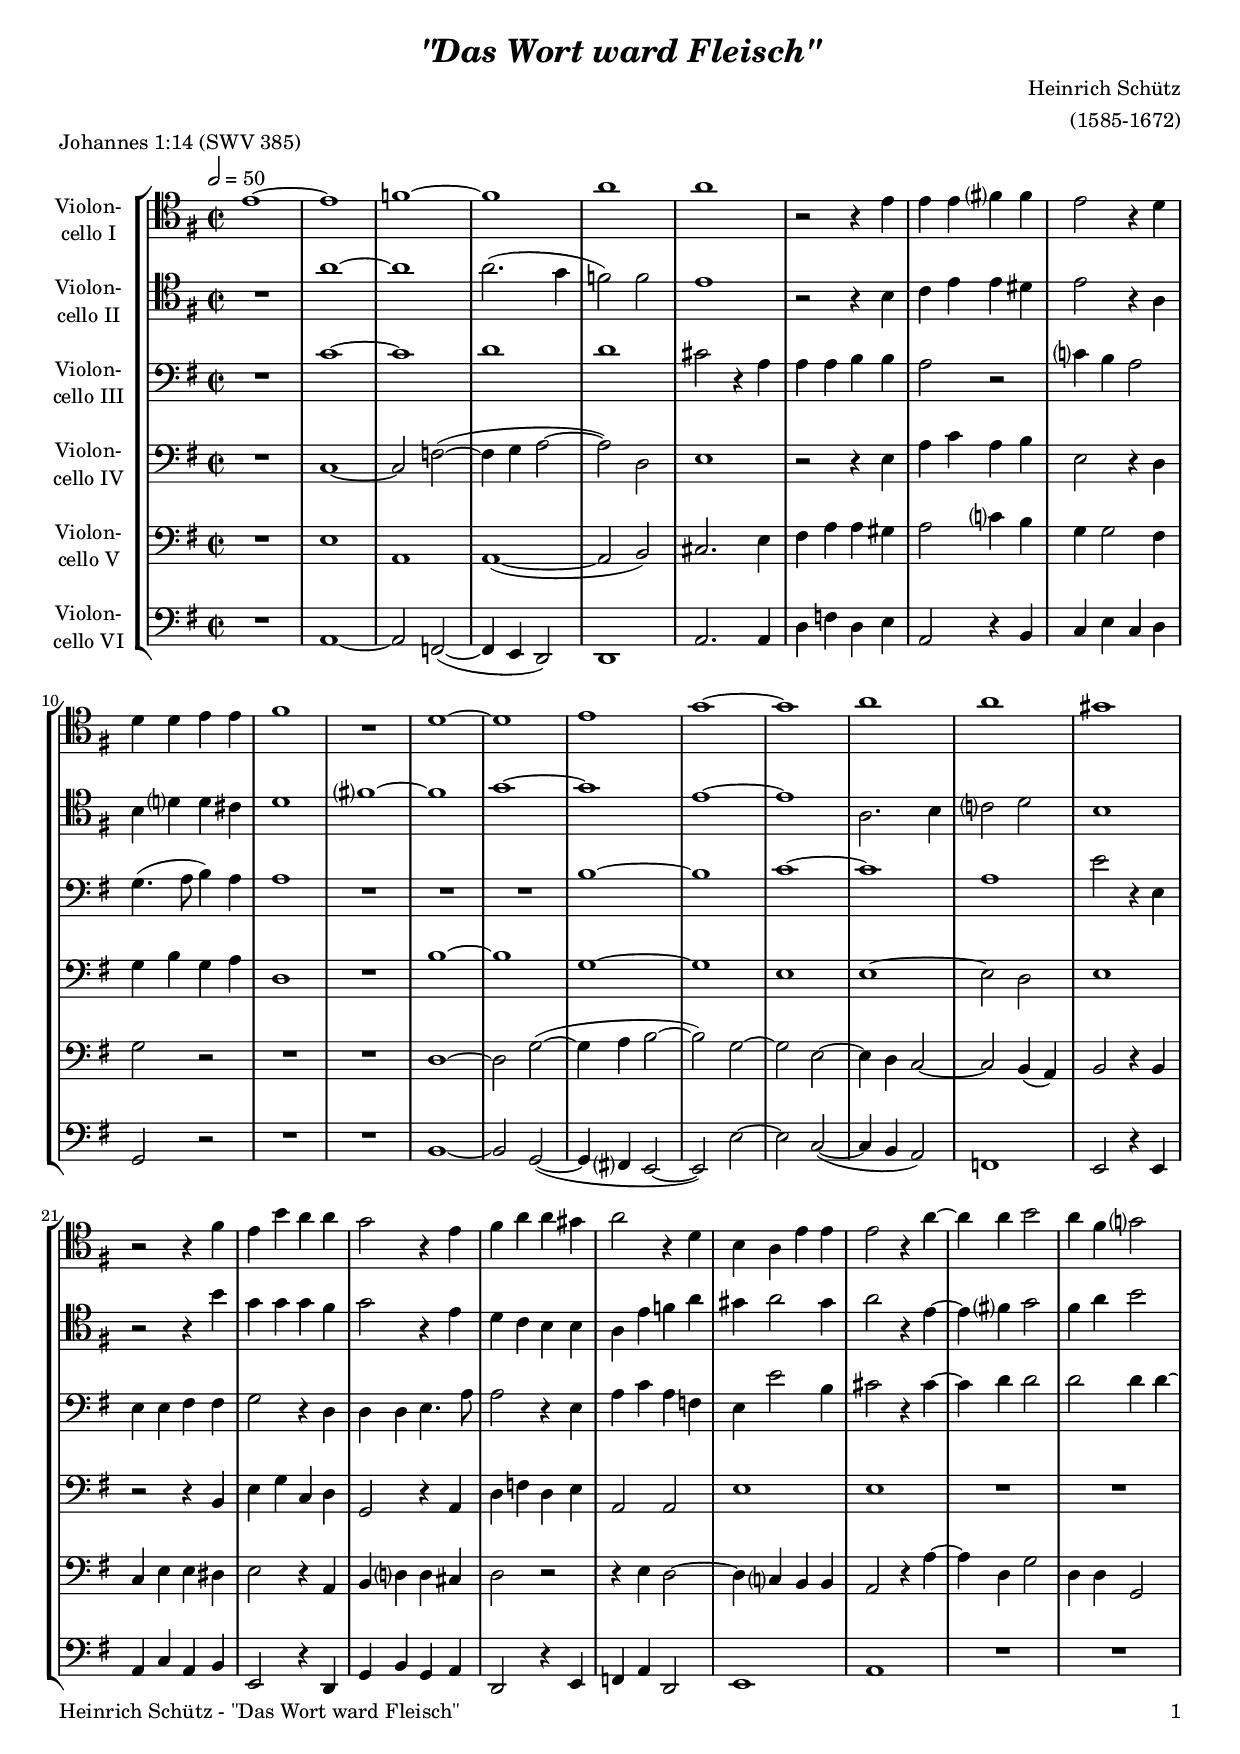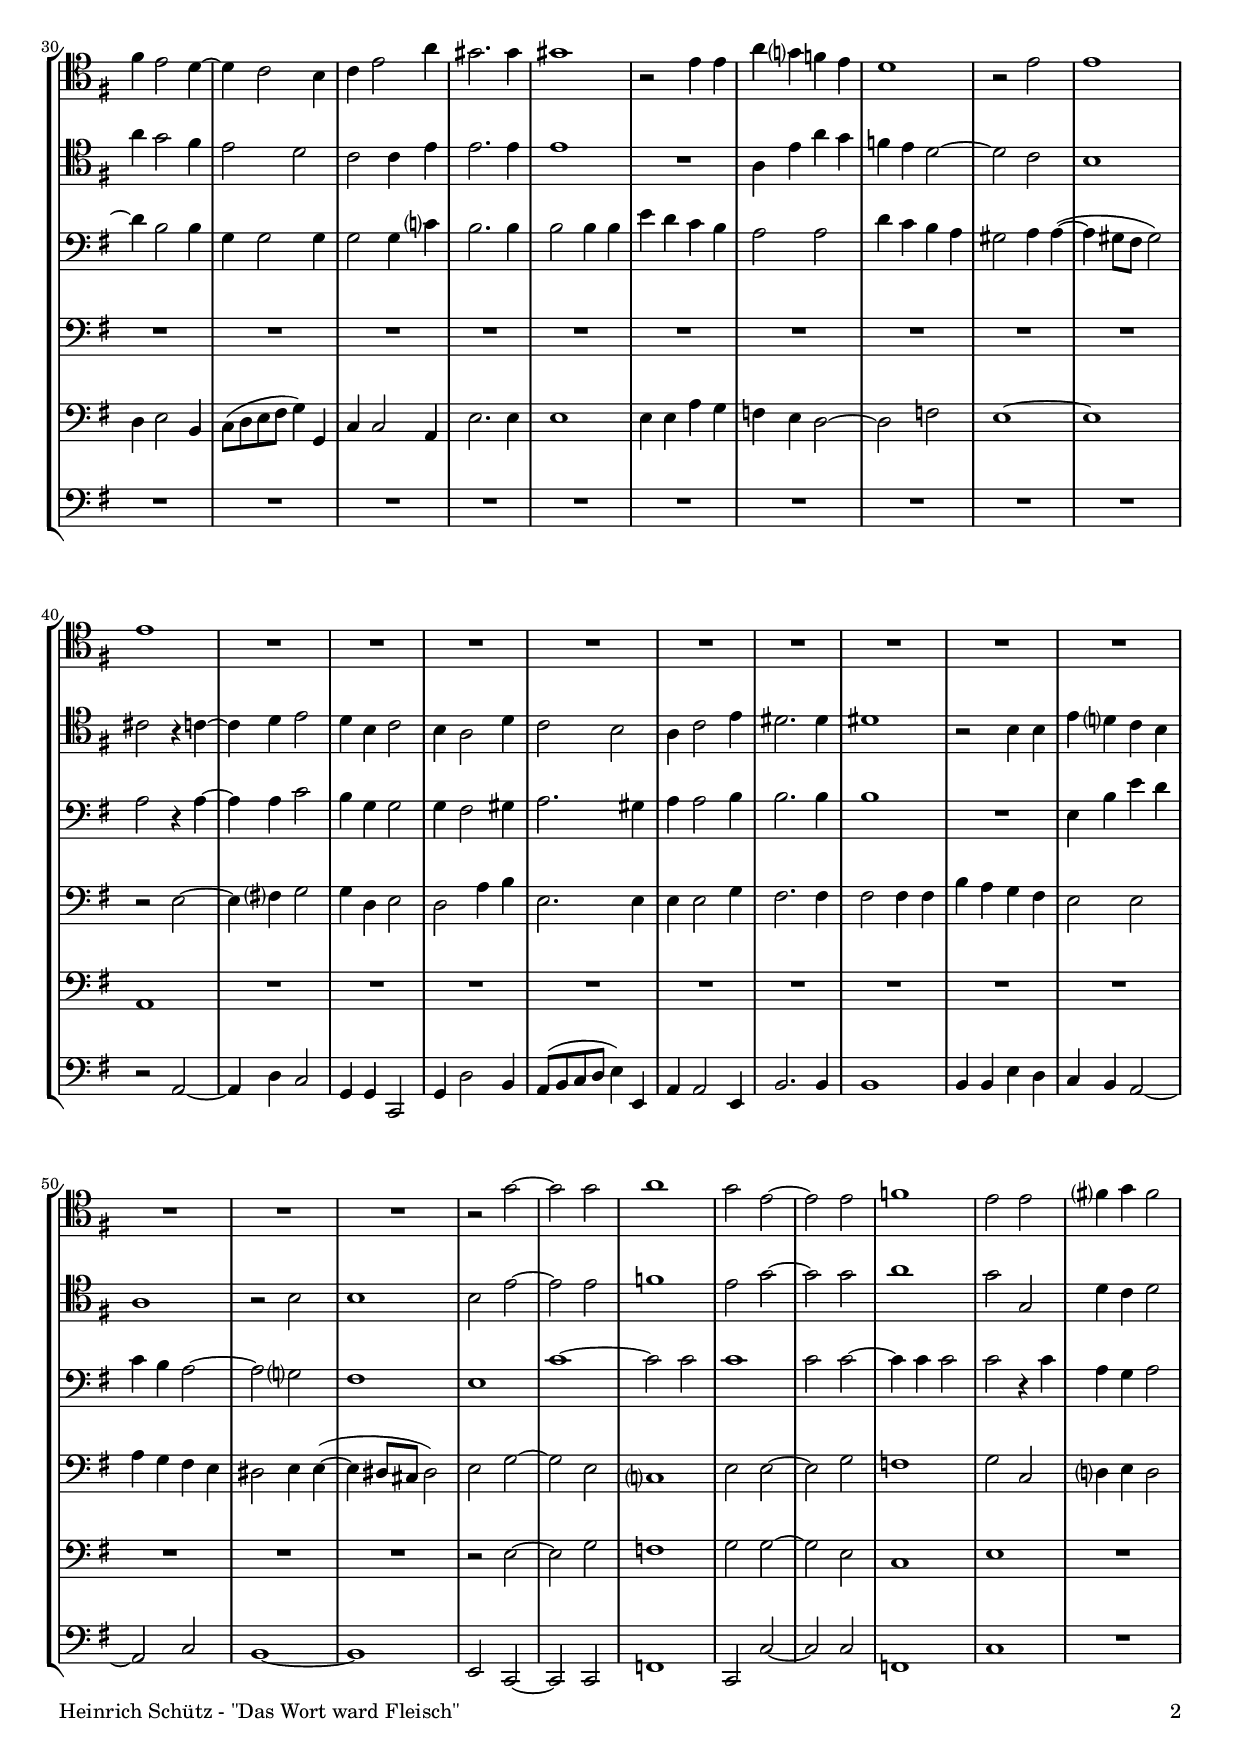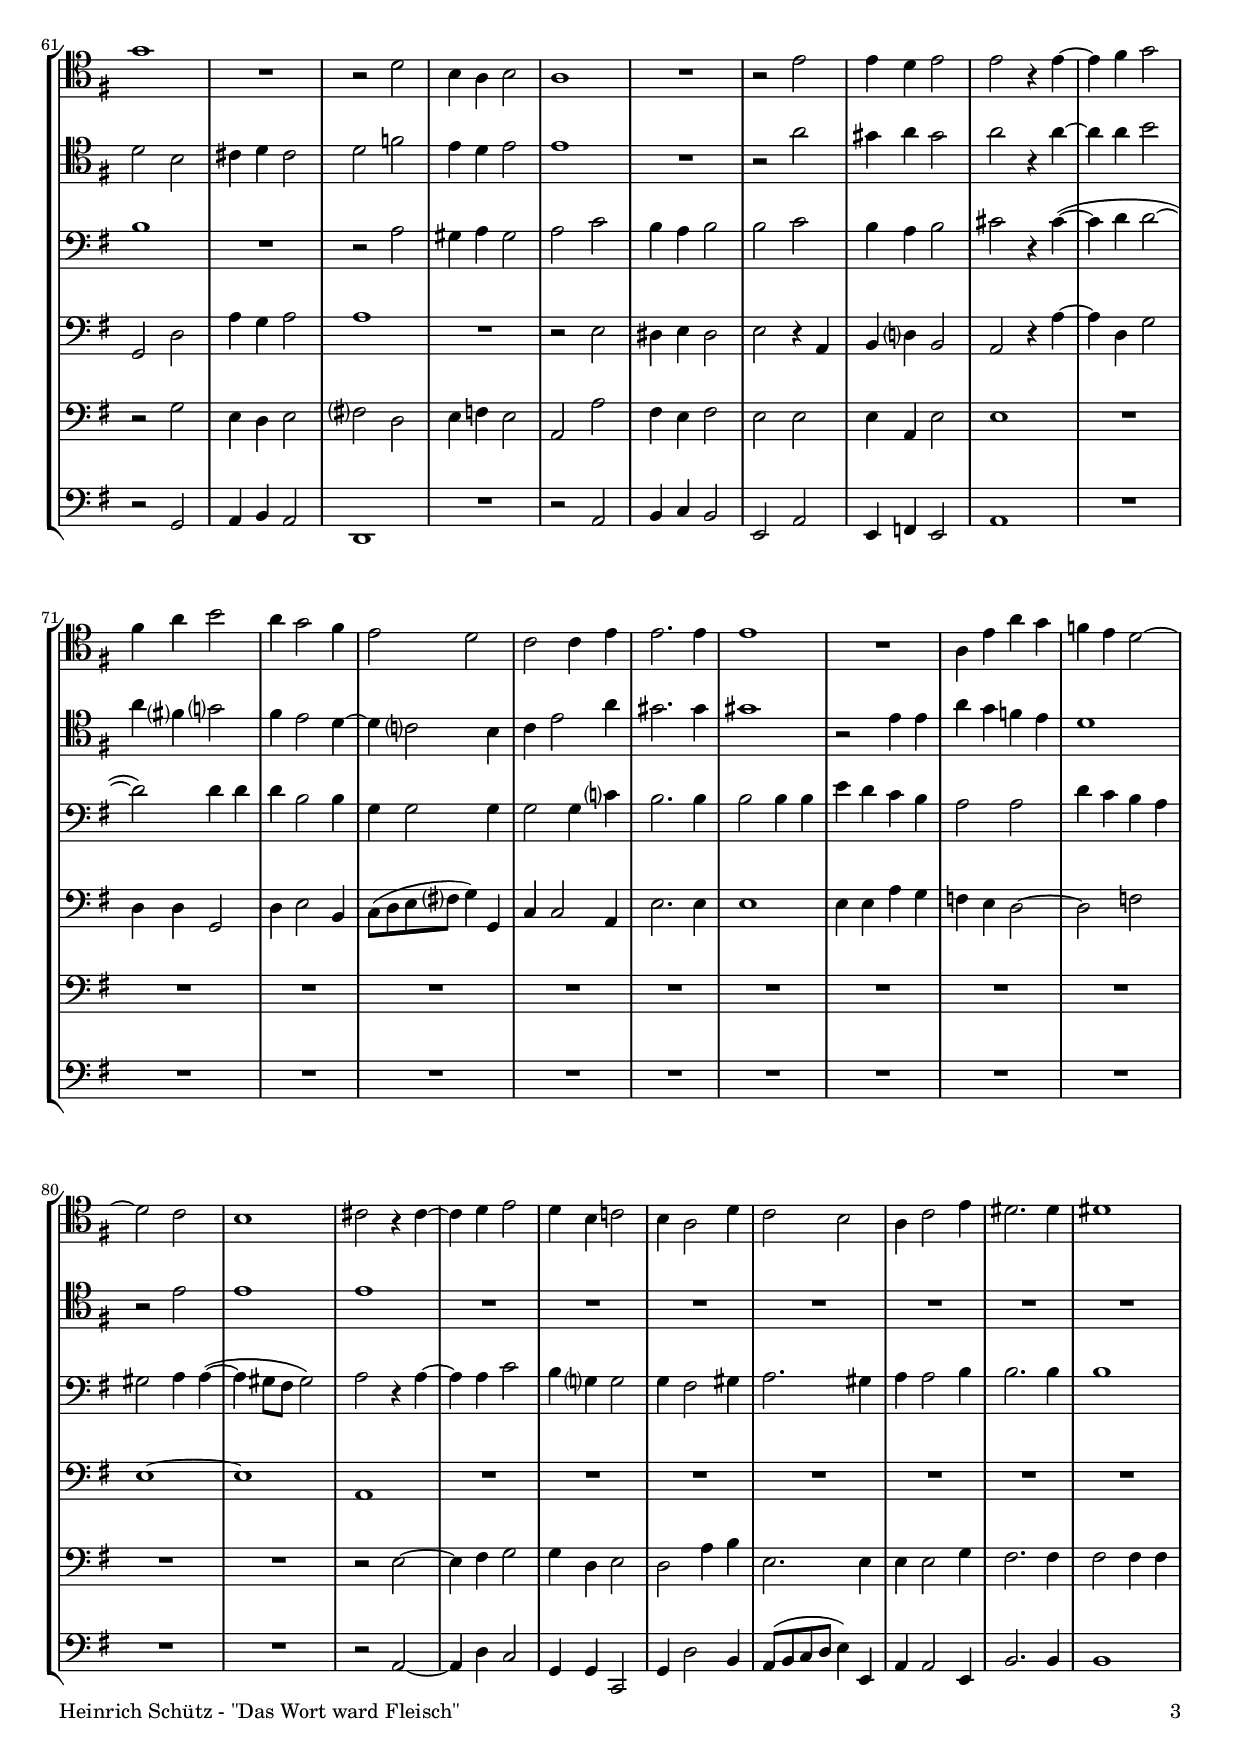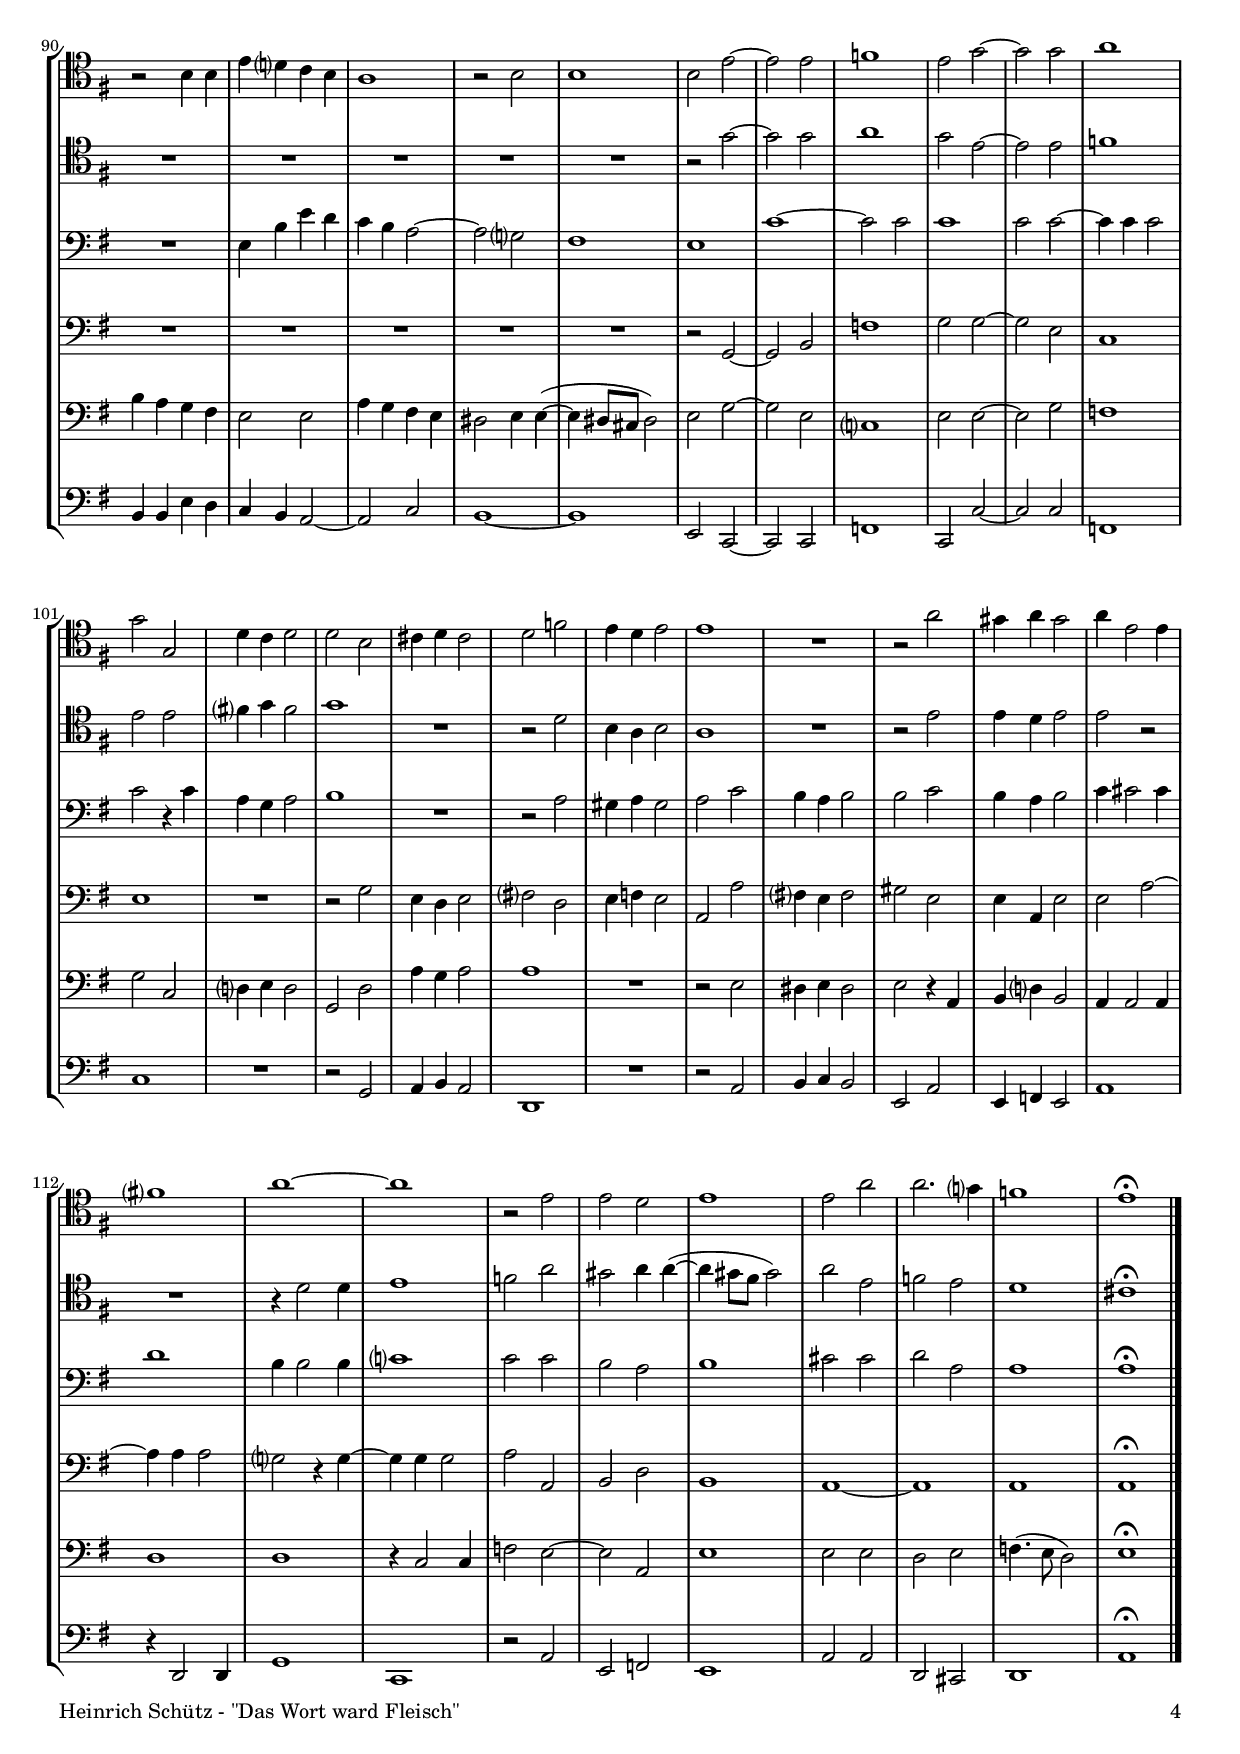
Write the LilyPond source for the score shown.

\version "2.22.0"
\include "deutsch.ly"

#(set-global-staff-size 17.75)

\header {
  title     = \markup \bold \italic "\"Das Wort ward Fleisch\""
  composer  = "Heinrich Schütz"
  arranger  = "(1585-1672)"
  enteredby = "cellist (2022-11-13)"
  piece     = "Johannes 1:14 (SWV 385)"
}

voiceconsts = {
  \key e \minor
  \time 2/2
  \clef "bass"
%  \numericTimeSignature
  \compressEmptyMeasures
  % Set default beaming for all staves
%  \set Timing.beamExceptions = #'()
%  \set Timing.baseMoment     = #(ly:make-moment 1 4)
%  \set Timing.beatStructure  = #'(1 1 1 1)
  \tempo 2=50
}

mivl = "violin"
miba = "cello"
mipz = "pizzicato strings"
 
va = \relative c' {
  \voiceconsts
  \clef "tenor"

  e1~
  e
  f~
  f
  a
  a
  r2 r4 e
  e e fis? fis
  e2 r4 d
  d d e e

  fis1
  R
  d~
  d
  e
  g~
  g
  a
  a
  gis
  r2 r4 fis
  e h' a a

  g2 r4 e
  fis a a gis
  a2 r4 d,
  h a e' e
  e2 r4 a~
  a a h2
  a4 fis g?2

  fis4 e2 d4~
  d c2 h4
  c e2 a4
  gis2. gis4
  gis1
  r2 e4 e
  a g? f e
  d1
  r2 e

  e1
  e
  R1*12
  r2 g~
  g g
  a1
  g2 e~
  e e
  f1
  e2 e
  fis?4 g fis2
  g1

  R
  r2 d
  h4 a h2
  a1
  R
  r2 e'
  e4 d e2
  e r4 e~
  e fis g2
  fis4 a h2

  a4 g2 fis4
  e2 d
  c c4 e
  e2. e4
  e1
  R
  a,4 e' a g
  f e d2~
  d c

  h1
  cis2 r4 cis~
  cis d e2
  d4 h c!2
  h4 a2 d4
  c2 h
  a4 c2 e4
  dis2. dis4
  dis1

  r2 h4 h
  e d? c h
  a1
  r2 h
  h1
  h2 e~
  e e
  f1
  e2 g~
  g g
  a1

  g2 g,
  d'4 c d2
  d h
  cis4 d cis2
  d f
  e4 d e2
  e1
  R

  r2 a
  gis4 a gis2
  a4 e2 e4
  fis?1
  a~
  a
  r2 e
  e d
  e1
  e2 a

  a2. g?4
  f1
  e\fermata \bar "|."
}

vb = \relative c'' {
  \voiceconsts
  \clef "tenor"

  R1
  a~
  a
  a2.( g4
  f2) f
  e1
  r2 r4 h
  c e e dis
  e2 r4 a,
  h d? d cis

  d1
  fis?~
  fis
  g~
  g
  e~
  e
  a,2. h4
  c?2 d
  h1
  r2 r4 h'
  g g g fis

  g2 r4 e
  d c h h
  a e' f a
  gis a2 gis4
  a2 r4 e~
  e fis? g2
  fis4 a h2

  a4 g2 fis4
  e2 d
  c c4 e
  e2. e4
  e1
  R
  a,4 e' a g
  f e d2~
  d c

  h1
  cis2 r4 c~
  c d e2
  d4 h c2
  h4 a2 d4
  c2 h
  a4 c2 e4
  dis2. dis4
  dis1

  r2 h4 h
  e d? c h
  a1
  r2 h
  h1
  h2 e~
  e e
  f1
  e2 g~
  g g
  a1

  g2 g,
  d'4 c d2
  d h
  cis4 d cis2
  d f
  e4 d e2
  e1
  R

  r2 a
  gis4 a gis2
  a r4 a~
  a a h2
  a4 fis? g?2
  fis4 e2 d4~
  d c?2 h4
  c e2 a4

  gis2. gis4
  gis1
  r2 e4 e
  a g f e
  d1
  r2 e
  e1
  e
  R1*12
  r2 g~
  g g

  a1
  g2 e~
  e e
  f1
  e2 e
  fis?4 g fis2
  g1
  R
  r2 d
  h4 a h2
  a1

  R
  r2 e'
  e4 d e2
  e r
  R1
  r4 d2 d4
  e1
  f2 a
  gis a4 a(~
  a gis8 fis gis2)

  a e
  f e
  d1
  cis\fermata \bar "|."
}

vc = \relative c' {
  \voiceconsts

  R1
  c~
  c
  d
  d
  cis2 r4 a
  a a h h
  a2 r
  c?4 h a2
  g4.( a8 h4) a

  a1
  R1*3
  h1~
  h
  c~
  c
  a
  e'2 r4 e,
  e e fis fis
  g2 r4 d

  d d e4. a8
  a2 r4 e
  a c a f
  e e'2 h4
  cis2 r4 cis~
  cis d d2
  d d4 d~

  d h2 h4
  g g2 g4
  g2 g4 c?
  h2. h4
  h2 h4 h
  e d c h
  a2 a

  d4 c h a
  gis2 a4 a(~
  a gis8 fis gis2)
  a r4 a~
  a a c2
  h4 g g2
  g4 fis2 gis4

  a2. gis4
  a a2 h4
  h2. h4
  h1
  R
  e,4 h' e d
  c h a2~
  a g?
  fis1
  e

  c'~
  c2 c
  c1
  c2 c~
  c4 c c2
  c r4 c
  a g a2
  h1
  R
  r2 a

  gis4 a gis2
  a c
  h4 a h2
  h c
  h4 a h2
  cis r4 cis(~
  cis d d2~

  d) d4 d
  d h2 h4
  g g2 g4
  g2 g4 c?
  h2. h4
  h2 h4 h
  e d c h

  a2 a
  d4 c h a
  gis2 a4 a(~
  a gis8 fis gis2)
  a r4 a~
  a a c2
  h4 g? g2

  g4 fis2 gis4
  a2. gis4
  a a2 h4
  h2. h4
  h1
  R
  e,4 h' e d
  c h a2~
  a g?

  fis1
  e
  c'~
  c2 c
  c1
  c2 c~
  c4 c c2
  c r4 c
  a g a2
  h1
  R
  r2 a

  gis4 a gis2
  a c
  h4 a h2
  h c
  h4 a h2
  c4 cis2 cis4
  d1

  h4 h2 h4
  c?1
  c2 c
  h a
  h1
  cis2 cis
  d a
  a1
  a\fermata \bar "|."
}

vd = \relative c {
  \voiceconsts

  R1
  c~
  c2 f(~
  f4 g a2~
  a) d,
  e1
  r2 r4 e
  a c a h
  e,2 r4 d
  g h g a

  d,1
  R
  h'~
  h
  g~
  g
  e
  e~
  e2 d
  e1
  r2 r4 h
  e g c, d

  g,2 r4 a
  d f d e
  a,2 a
  e'1
  e
  R1*12
  r2 e~
  e4 fis? g2
  g4 d e2
  d a'4 h

  e,2. e4
  e e2 g4
  fis2. fis4
  fis2 fis4 fis
  h a g fis
  e2 e
  a4 g fis e

  dis2 e4 e(~
  e dis8 cis dis2)
  e g~
  g e
  c?1
  e2 e~
  e g
  f1
  g2 c,

  d?4 e d2
  g, d'
  a'4 g a2
  a1
  R
  r2 e
  dis4 e dis2
  e r4 a,

  h d? h2
  a r4 a'~
  a d, g2
  d4 d g,2
  d'4 e2 h4
  c8( d e fis? g4) g,
  c c2 a4

  e'2. e4
  e1
  e4 e a g
  f e d2~
  d f
  e1~
  e
  a,
  R1*12
  r2 g~
  g h

  f'1
  g2 g~
  g e
  c1
  e
  R
  r2 g
  e4 d e2
  fis? d
  e4 f e2

  a, a'
  fis?4 e fis2
  gis e
  e4 a, e'2
  e a~
  a4 a a2
  g? r4 g~
  g g g2

  a a,
  h d
  h1
  a~
  a
  a
  a\fermata \bar "|."
}

ve = \relative c {
  \voiceconsts

  R1
  e
  a,
  a(~
  a2 h)
  cis2. e4
  fis a a gis
  a2 c?4 h
  g g2 fis4
  g2 r

  R1*2
  d1~
  d2 g(~
  g4 a h2~
  h) g~
  g e~
  e4 d c2~
  c h4( a)
  h2 r4 h
  c e e dis
  e2 r4 a,

  h d? d cis
  d2 r
  r4 e d2~
  d4 c? h h
  a2 r4 a'~
  a d, g2
  d4 d g,2
  d'4 e2 h4

  c8( d e fis g4) g,
  c c2 a4
  e'2. e4
  e1
  e4 e a g
  f e d2~
  d f
  e1~
  e

  a,
  R1*12
  r2 e'~
  e g
  f1
  g2 g~
  g e
  c1
  e
  R
  r2 g

  e4 d e2
  fis? d
  e4 f e2
  a, a'
  fis4 e fis2
  e e
  e4 a, e'2
  e1
  R1*12

  r2 e~
  e4 fis g2
  g4 d e2
  d a'4 h
  e,2. e4
  e e2 g4
  fis2. fis4
  fis2 fis4 fis

  h a g fis
  e2 e
  a4 g fis e
  dis2 e4 e(~
  e dis8 cis dis2)
  e g~
  g e
  c?1

  e2 e~
  e g
  f1
  g2 c,
  d?4 e d2
  g, d'
  a'4 g a2
  a1
  R
  r2 e

  dis4 e dis2
  e r4 a,
  h d? h2
  a4 a2 a4
  d1
  d
  r4 c2 c4
  f2 e~
  e a,

  e'1
  e2 e
  d e
  f4.( e8 d2)
  e1\fermata \bar "|."
}

vf = \relative c {
  \voiceconsts

  R1
  a~
  a2 f(~
  f4 e d2)
  d1
  a'2. a4
  d f d e
  a,2 r4 h
  c e c d

  g,2 r
  R1*2
  h1~
  h2 g(~
  g4 fis? e2~
  e) e'~
  e c(~
  c4 h a2)
  f1
  e2 r4 e
  a c a h

  e,2 r4 d
  g h g a
  d,2 r4 e
  f a d,2
  e1
  a
  R1*12
  r2 a~
  a4 d c2
  g4 g c,2

  g'4 d'2 h4
  a8( h c d e4) e,
  a a2 e4
  h'2. h4
  h1
  h4 h e d
  c h a2~
  a c

  h1~
  h
  e,2 c~
  c c
  f1
  c2 c'~
  c c
  f,1
  c'
  R
  r2 g
  a4 h a2
  d,1

  R
  r2 a'
  h4 c h2
  e, a
  e4 f e2
  a1
  R1*12
  r2 a~
  a4 d c2
  g4 g c,2

  g'4 d'2 h4
  a8( h c d e4) e,
  a a2 e4
  h'2. h4
  h1
  h4 h e d
  c h a2~
  a c

  h1~
  h
  e,2 c~
  c c
  f1
  c2 c'~
  c c
  f,1
  c'
  R
  r2 g
  a4 h a2
  d,1

  R
  r2 a'
  h4 c h2
  e, a
  e4 f e2
  a1
  r4 d,2 d4
  g1
  c,
  r2 a'
  e f

  e1
  a2 a
  d, cis
  d1
  a'\fermata \bar "|."
}


music = \new StaffGroup <<
      \new Staff {
	\set Staff.midiInstrument = \miba
	\set Staff.instrumentName = \markup \center-column { "Violon-" "cello I" }
	\transpose e e { \va }
      }

      \new Staff {
	\set Staff.midiInstrument = \miba
	\set Staff.instrumentName = \markup \center-column { "Violon-" "cello II" }
	\transpose e e { \vb }
      }

      \new Staff {
	\set Staff.midiInstrument = \miba
	\set Staff.instrumentName = \markup \center-column { "Violon-" "cello III" }
	\transpose e e { \vc }
      }

      \new Staff {
	\set Staff.midiInstrument = \miba
	\set Staff.instrumentName = \markup \center-column { "Violon-" "cello IV" }
	\transpose e e { \vd }
      }

      \new Staff {
	\set Staff.midiInstrument = \miba
	\set Staff.instrumentName = \markup \center-column { "Violon-" "cello V" }
	\transpose e e { \ve }
      }

      \new Staff {
	\set Staff.midiInstrument = \miba
	\set Staff.instrumentName = \markup \center-column { "Violon-" "cello VI" }
	\transpose e e { \vf }
      }
>>

\book {
   \paper {
    print-page-number = ##t
    print-first-page-number = ##t
    ragged-last-bottom = ##f
    oddHeaderMarkup = \markup \null
    evenHeaderMarkup = \markup \null
    oddFooterMarkup = \markup {
      \fill-line {
        \on-the-fly #print-page-number-check-first
        "Heinrich Schütz - \"Das Wort ward Fleisch\"" \fromproperty #'page:page-number-string
      }
    }
    evenFooterMarkup = \oddFooterMarkup
  } \score {
    \music
    \layout {}
  }

  \score {
    \unfoldRepeats \music

    \midi {
      \context {
        \Score
      }
    }
  }
}